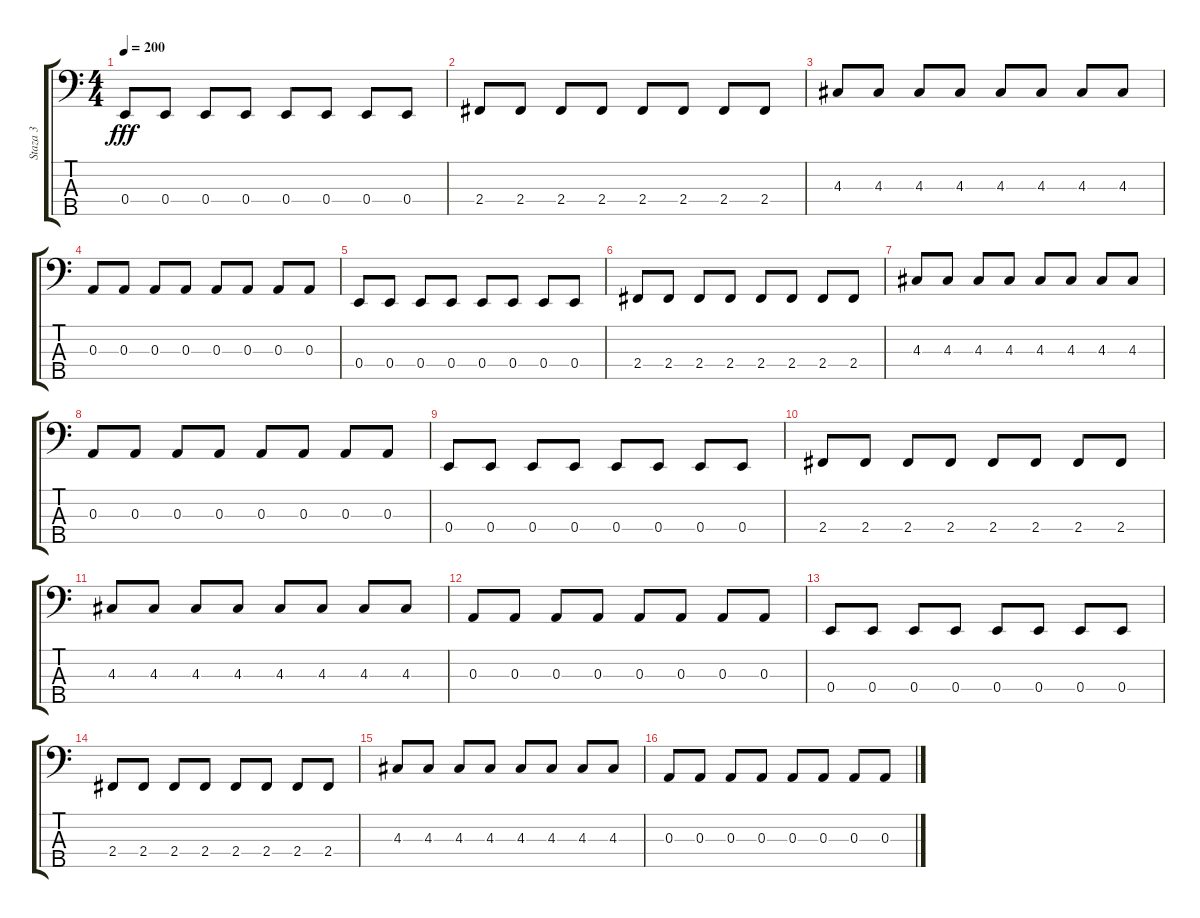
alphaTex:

\track ("Staza 3" "Staza 3") {instrument electricbassfinger}
\staff {score tabs}
\tuning (G2 D2 A1 E1 B0) {hide}
\ts (4 4)
\tempo 200
\clef f4
\ks c
0.4.8{dy fff} 0.4.8 0.4.8 0.4.8 0.4.8 0.4.8 0.4.8 0.4.8 |
2.4.8 2.4.8 2.4.8 2.4.8 2.4.8 2.4.8 2.4.8 2.4.8 |
4.3.8 4.3.8 4.3.8 4.3.8 4.3.8 4.3.8 4.3.8 4.3.8 |
0.3.8 0.3.8 0.3.8 0.3.8 0.3.8 0.3.8 0.3.8 0.3.8 |
0.4.8 0.4.8 0.4.8 0.4.8 0.4.8 0.4.8 0.4.8 0.4.8 |
2.4.8 2.4.8 2.4.8 2.4.8 2.4.8 2.4.8 2.4.8 2.4.8 |
4.3.8 4.3.8 4.3.8 4.3.8 4.3.8 4.3.8 4.3.8 4.3.8 |
0.3.8 0.3.8 0.3.8 0.3.8 0.3.8 0.3.8 0.3.8 0.3.8 |
0.4.8 0.4.8 0.4.8 0.4.8 0.4.8 0.4.8 0.4.8 0.4.8 |
2.4.8 2.4.8 2.4.8 2.4.8 2.4.8 2.4.8 2.4.8 2.4.8 |
4.3.8 4.3.8 4.3.8 4.3.8 4.3.8 4.3.8 4.3.8 4.3.8 |
0.3.8 0.3.8 0.3.8 0.3.8 0.3.8 0.3.8 0.3.8 0.3.8 |
0.4.8 0.4.8 0.4.8 0.4.8 0.4.8 0.4.8 0.4.8 0.4.8 |
2.4.8 2.4.8 2.4.8 2.4.8 2.4.8 2.4.8 2.4.8 2.4.8 |
4.3.8 4.3.8 4.3.8 4.3.8 4.3.8 4.3.8 4.3.8 4.3.8 |
0.3.8 0.3.8 0.3.8 0.3.8 0.3.8 0.3.8 0.3.8 0.3.8
